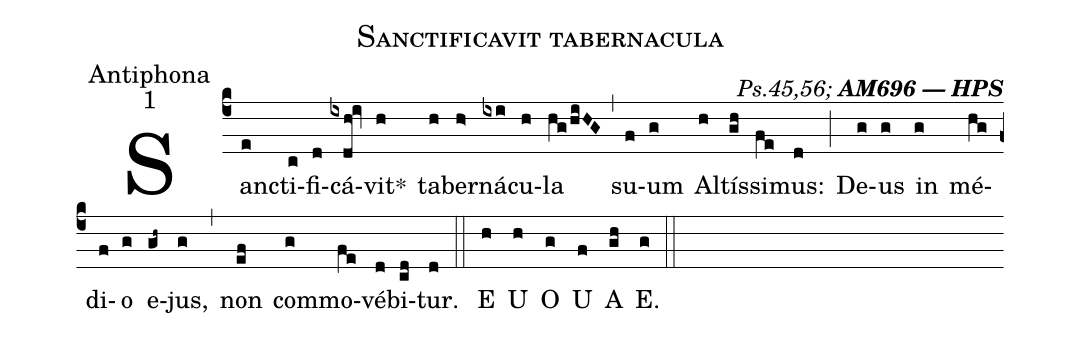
name:Sanctificavit tabernacula;
office-part:Antiphona;
mode:1;
commentary:{\itshape\mdseries Ps.45,56;\/} {\bfseries AM696 --- HPS};
%%
(c4) Sanc(e)ti(c)fi(d)cá(ixdh!iv)vit<sp>*</sp>(h) ta(h)ber(h>)ná(ixi)cu(h)la(hg/hiHG) (,)
su(f)um(g) Al(h)tís(gh)si(fe)mus:(d) (;)
De(g)us(g) in(g) mé(hg)di(f)o(g) e(gh~)jus,(g) (,)
non(ef) com(g)mo(fe)vé(d)bi(cd)tur.(d)  (::)
<eu> E(h) U(h) O(g) U(f) A(gh) E.(g) </eu> (::)
